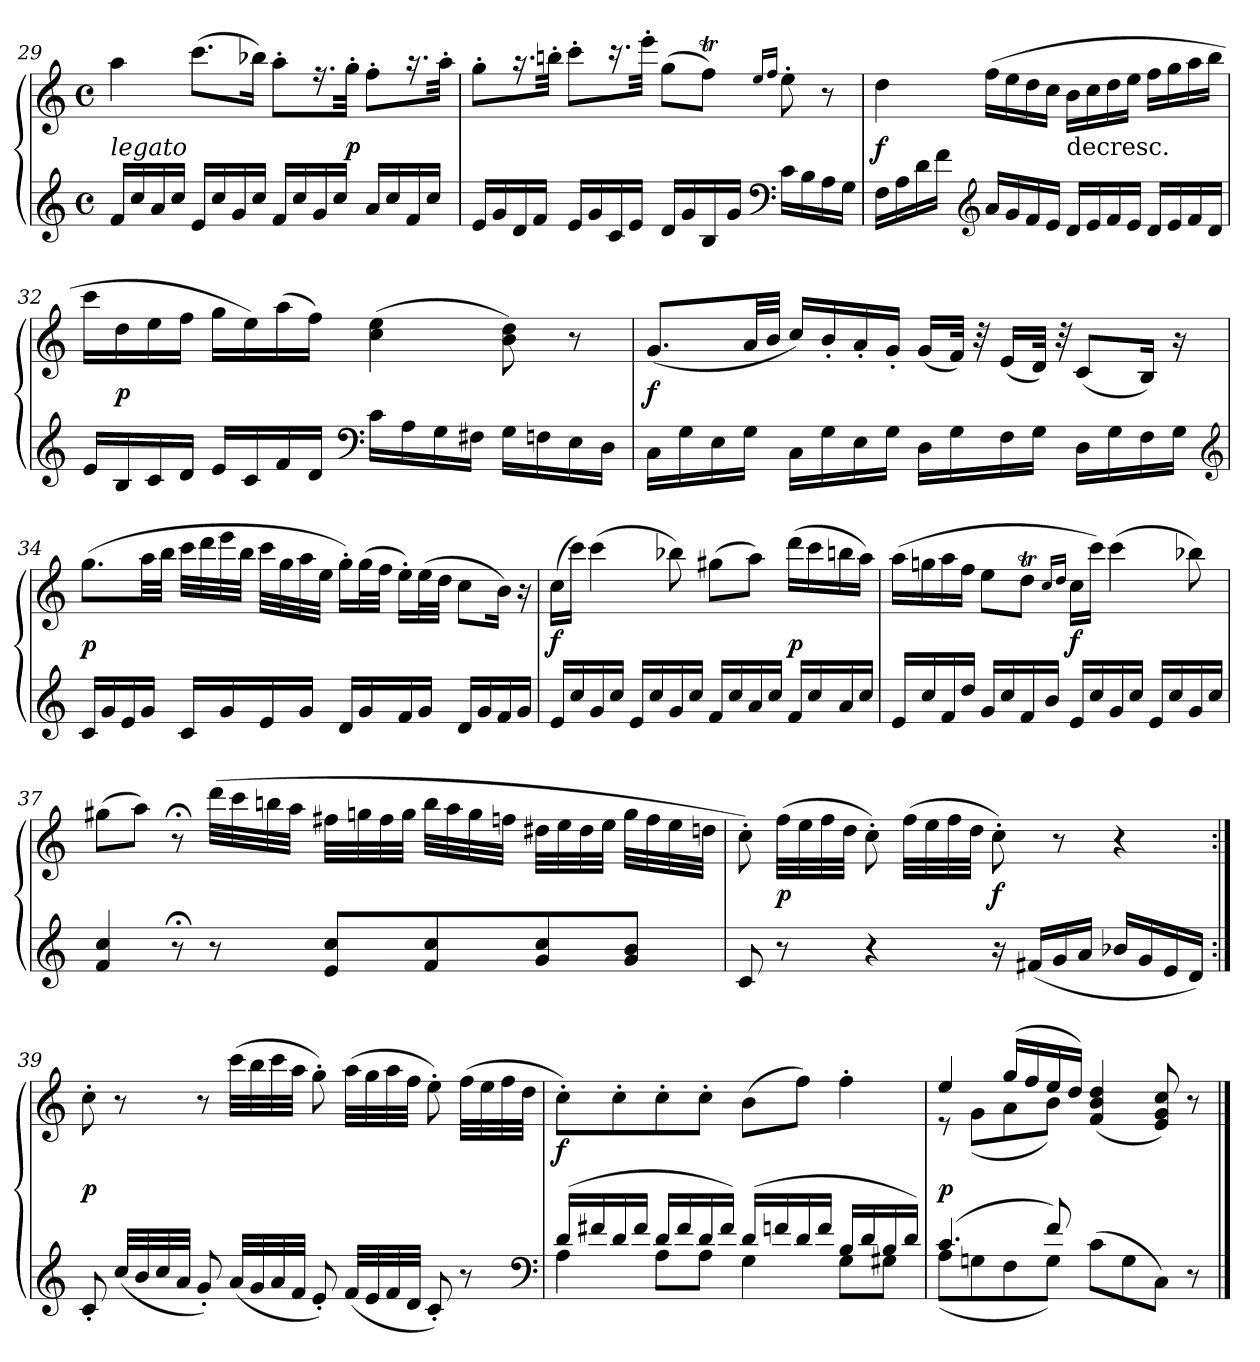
**kern	**kern	**dynam
*part1	*part1	*part1
*staff2	*staff1	*staff1/2
*clefG2	*clefG2	*
*k[]	*k[]	*
*C:	*C:	*
*M4/4	*M4/4	*
*met(c)	*met(c)	*
=29	=29	=29
!LO:TX:a:i:t=legato	!	!
16fLL	4aa	.
16cc	.	.
16a	.	.
16ccJJ	.	.
16eLL	(8.cccL	.
16cc	.	.
16g	.	.
16ccJJ	16bb-XJk)	.
16fLL	8aa'L	.
16cc	.	.
16g	16.r	.
16ccJJ	.	.
.	32gg'Jkk	p
16aLL	8ff'L	.
16cc	.	.
16f	16.r	.
16ccJJ	.	.
.	32aa'Jkk	.
=30	=30	=30
16eLL	8gg'L	.
16g	.	.
16d	16.r	.
16fJJ	.	.
.	32bbn'Jkk	.
16eLL	8ccc'L	.
16g	.	.
16c	16.r	.
16eJJ	.	.
.	32eee'Jkk	.
16dLL	(8ggL	.
16g	.	.
16B	8ffTJ)	.
16gJJ	.	.
*clefF4	*	*
.	16qee/LL	.
.	16qff/JJ	.
16cLL	8eeTTT'	.
16B	.	.
16A	8r	.
16GJJ	.	.
=31	=31	=31
16FLL	4dd	f
16A	.	.
16d	.	.
16fJJ	.	.
*clefG2	*	*
16aLL	(16ffLL	.
16g	16ee	.
16f	16dd	.
16eJJ	16ccJJ	.
!	!LO:TX:c:t=decresc.	!
16dLL	16bLL	.
16e	16cc	.
16f	16dd	.
16eJJ	16eeJJ	.
16dLL	16ffLL	.
16e	16gg	.
16f	16aa	.
16dJJ	16bbJJ	.
=32	=32	=32
16eLL	16cccLL	.
16B	16dd	p
16c	16ee	.
16dJJ	16ffJJ	.
16eLL	16ggLL	.
16c	16ee)	.
16f	(16aa	.
16dJJ	16ffJJ)	.
*clefF4	*	*
16cLL	(4cc 4ee	.
16A	.	.
16G	.	.
16F#XJJ	.	.
16GLL	8b 8dd)	.
16Fn	.	.
16E	8r	.
16DJJ	.	.
=33	=33	=33
16CLL	(8.gL	f
16G	.	.
16E	.	.
16GJJ	32aLL	.
.	32bJJJ	.
16CLL	16ccLL)	.
16G	16b'	.
16E	16a'	.
16GJJ	16g'JJ	.
16DLL	(16gLL	.
16G	32fJJk)	.
.	32r	.
16F	(16eLL	.
16GJJ	32dJJk)	.
.	32r	.
16DLL	(8cL	.
16G	.	.
16F	16BJk)	.
16GJJ	16r	.
*clefG2	*	*
=34	=34	=34
16cLL	(8.ggL	p
16g	.	.
16e	.	.
16gJJ	32aaLL	.
.	32bbJJJ	.
16cLL	32cccLLL	.
.	32ddd	.
16g	32eee	.
.	32bbJJJ	.
16e	32cccLLL	.
.	32gg	.
16gJJ	32aa	.
.	32eeJJJ	.
16dLL	16gg'LL)	.
16g	(32ggL	.
.	32ffJJJ	.
16f	16ee'LL)	.
16gJJ	(32eeL	.
.	32ddJJJ	.
16dLL	8ccL	.
16g	.	.
16f	16bJk)	.
16gJJ	16r	.
=35	=35	=35
16eLL	(16ccLL	f
16cc	16cccJJ)	.
16g	(4ccc	.
16ccJJ	.	.
16eLL	.	.
16cc	.	.
16g	8bb-X)	.
16ccJJ	.	.
16fLL	(8gg#XL	.
16cc	.	.
16a	8aaJ)	.
16ccJJ	.	.
16fLL	(16dddLL	p
16cc	16ccc	.
16a	16bbn	.
16ccJJ	16aaJJ)	.
=36	=36	=36
16eLL	(16aaLL	.
16cc	16ggn	.
16f	16aa	.
16ddJJ	16ffJJ	.
16gLL	8eeL	.
16cc	.	.
16f	8ddTJ	.
16bJJ	.	.
.	16qcc/LL	.
.	16qdd/JJ	.
16eLL	16ccTTTLL	f
16cc	16cccJJ)	.
16g	(4ccc	.
16ccJJ	.	.
16eLL	.	.
16cc	.	.
16g	8bb-X)	.
16ccJJ	.	.
=37	=37	=37
4f 4cc	(8gg#XL	.
.	8aaJ)	.
8r;<	8r;<	.
8r	(32dddLLL	.
.	32ccc	.
.	32bbn	.
.	32aaJJJ	.
8e 8ccL	32ff#XLLL	.
.	32ggn	.
.	32ff#	.
.	32ggJJJ	.
8f 8cc	32bbLLL	.
.	32aa	.
.	32gg	.
.	32ffnJJJ	.
8g 8cc	32dd#XLLL	.
.	32ee	.
.	32dd#	.
.	32eeJJJ	.
8g 8bJ	32ggLLL	.
.	32ff	.
.	32ee	.
.	32ddnJJJ	.
=38	=38	=38
8c	8cc')	.
8r	(32ffLLL	p
.	32ee	.
.	32ff	.
.	32ddJJJ	.
4r	8cc')	.
.	(32ffLLL	.
.	32ee	.
.	32ff	.
.	32ddJJJ	.
16r	8cc')	f
(16f#XLL	.	.
16g	8r	.
16aJJ	.	.
16b-XLL	4r	.
16g	.	.
16e	.	.
16dJJ)	.	.
=39:|!	=39:|!	=39:|!
8c'	8cc'	p
(32cc/LLL	8r	.
32b/	.	.
32cc/	.	.
32a/JJJ	.	.
8g')	8r	.
(32aLLL	(32cccLLL	.
32g	32bb	.
32a	32ccc	.
32fJJJ	32aaJJJ	.
8e')	8gg')	.
(32fLLL	(32aaLLL	.
32e	32gg	.
32f	32aa	.
32dJJJ	32ffJJJ	.
8c')	8ee')	.
8r	(32ffLLL	.
.	32ee	.
.	32ff	.
.	32ddJJJ	.
*clefF4	*	*
=40	=40	=40
*^	*	*
(16dLL	4A	8cc'L)	f
16f#X	.	.	.
16d	.	8cc'	.
16f#JJ	.	.	.
16dLL	8AL	8cc'	.
16f#	.	.	.
16d	8AJ	8cc'J	.
16f#JJ)	.	.	.
(16dLL	4G	(8bL	.
16fn	.	.	.
16d	.	8ffJ)	.
16fJJ	.	.	.
16BLL	8GL	4ff'	.
16d	.	.	.
16B	8G#XJ	.	.
16dJJ)	.	.	.
=41	=41	=41	=41
*	*	*^	*
(4.c	(8AL	4ee	8re	p
.	8Gn	.	(>8gL	.
.	8F	(>16ggLL	8a	.
.	.	16ff	.	.
8f)	8GJ)	16ee	8bJ)	.
.	.	16ddJJ)	.	.
(8cL	2ryy	(<4f 4b 4dd	2ryy	.
8G	.	.	.	.
8CJ)	.	8e 8g 8cc)	.	.
8r	.	8r	.	.
*v	*v	*	*	*
*	*v	*v	*
==	==	==
*-	*-	*-
